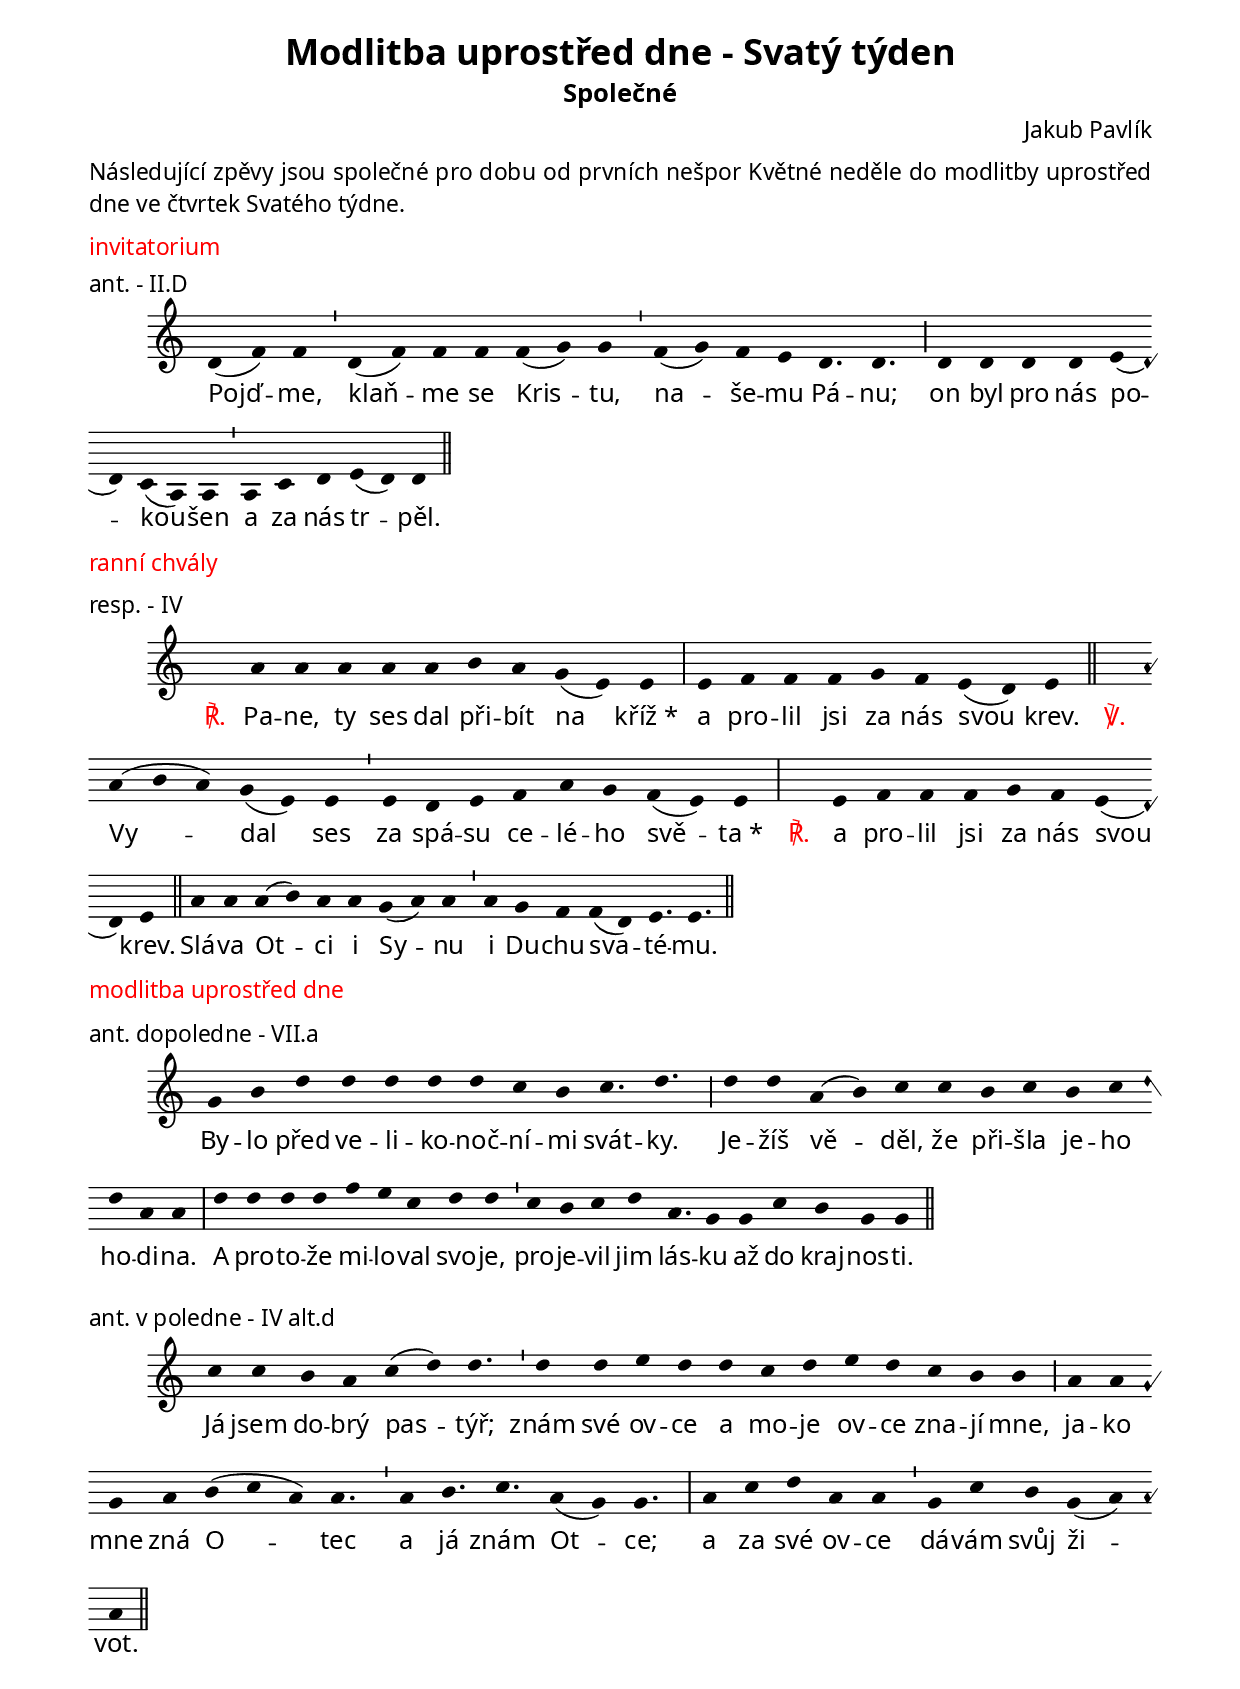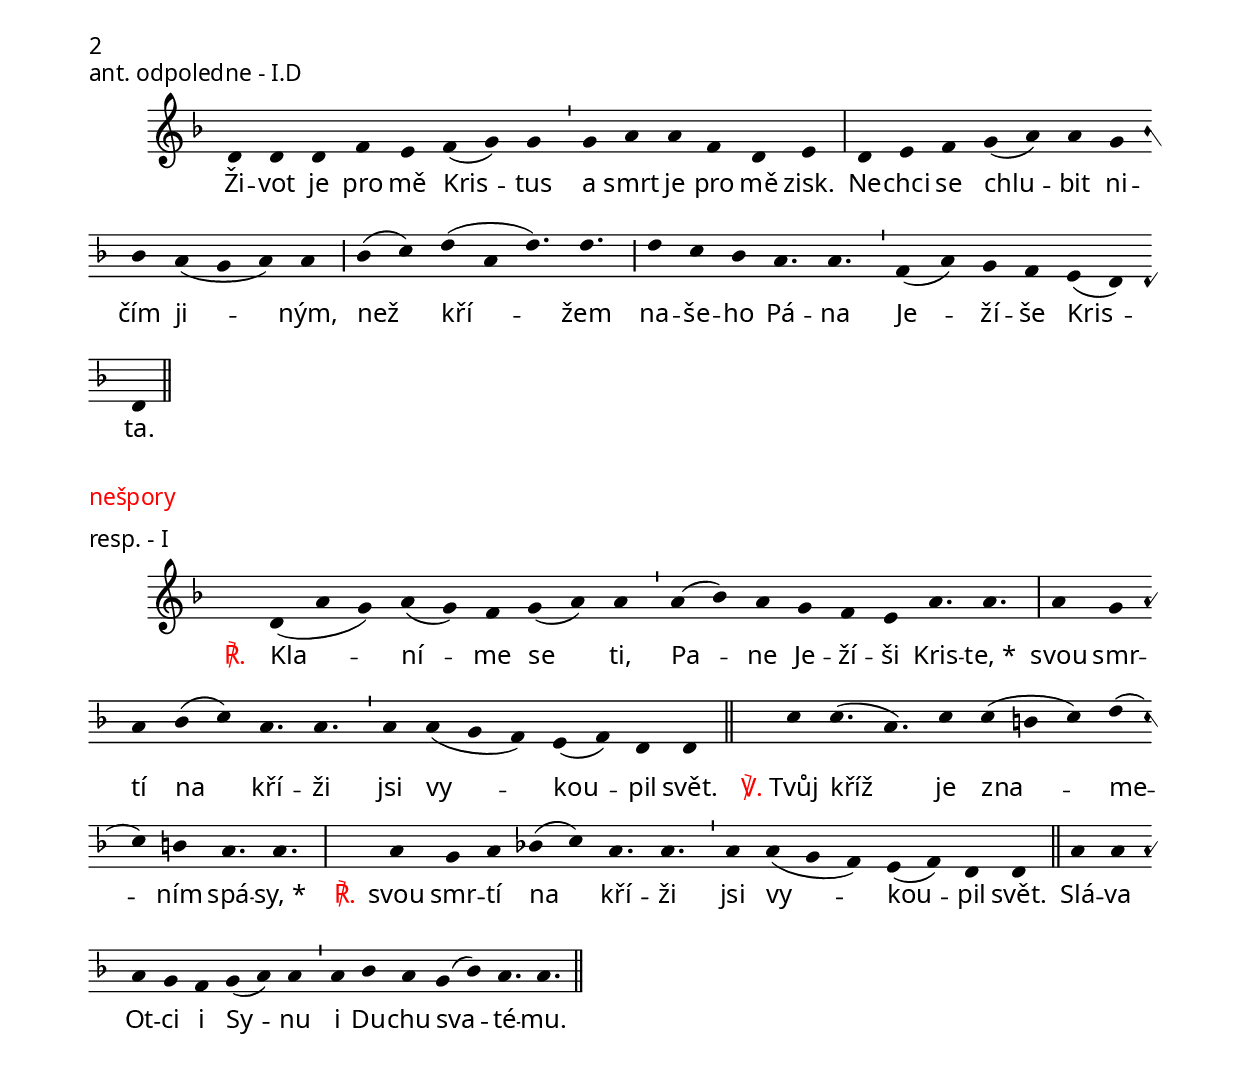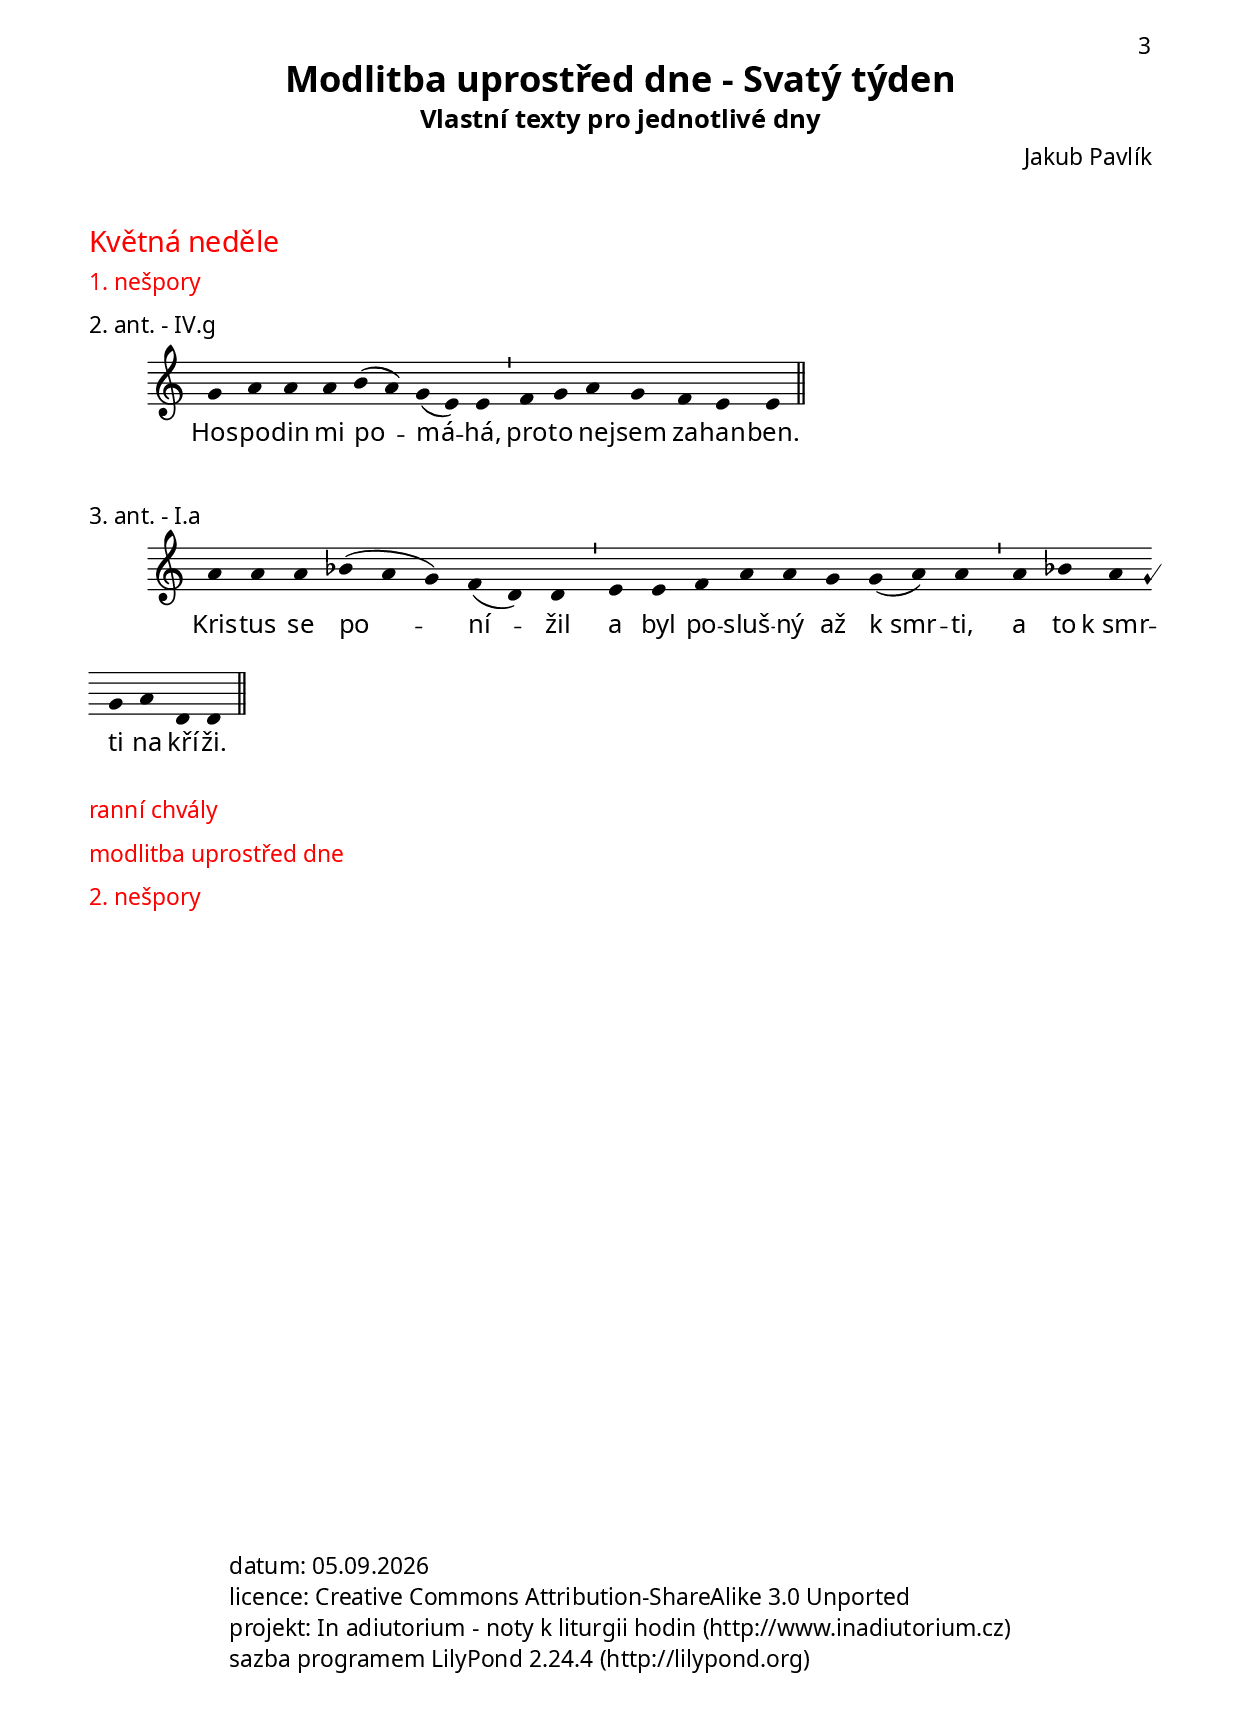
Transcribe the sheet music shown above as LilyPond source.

\version "2.14.2"

\header {
  title = "Modlitba uprostřed dne - Svatý týden"
  composer = "Jakub Pavlík"
}

\include "spolecne.ly"
\include "dilyresponsorii.ly"

\bookpart {
  \header {
    subtitle = "Společné"
  }
  
  \markup\justify{
    Následující zpěvy jsou společné pro dobu od prvních nešpor
    Květné neděle do modlitby uprostřed dne ve čtvrtek Svatého
    týdne.
  }
  
  \markup {\nadpisHodinka {"invitatorium"}}

  \score {
    \relative c' {
      \choralniRezim
      d4( f) f \barMin
      d( f) f f f( g) g \barMin f( g) f e d4. d \barMaior
      d4 d d d e( d) c( a) a \barMin a c d e( d) d \barFinalis
    }
    \addlyrics {
      Pojď -- me,
      klaň -- me se Kris -- tu, na -- še -- mu Pá -- nu;
      on byl pro nás po -- kou -- šen a za nás tr -- pěl.
    }
    \header {
      quid = "ant."
      modus = "II"
      differentia = "D" 
      psalmus = ""
      id = ""
      piece = \markup {\sestavTitulekBezZalmu}
    }
  }
  
  \markup {\nadpisHodinka {"ranní chvály"}}

  \score {
    \relative c'' {
      \choralniRezim
      
      % R
      \neviditelna a
      a4 a a a a b a g( e) e \barMax
      e f f f g f e( d) e \barFinalis
      % V
      \neviditelna a
      a( b a) g( e) e \barMin e d e f a g f( e) e \barMax
      % R
      \neviditelna a
      e f f f g f e( d) e \barFinalis
      % Slava
      a a a( b) a a g( a) a \barMin a g f f( d) e4. e \barFinalis
    }
    \addlyrics {
      \Response Pa -- ne, ty ses dal při -- bít na kříž_*
      a pro -- lil jsi za nás svou krev.
      \Verse Vy -- dal ses za spá -- su ce -- lé -- ho svě -- ta_*
      \Response a pro -- lil jsi za nás svou krev.
      \textRespDoxologie
    }
    \header {
      quid = "resp."
      modus = "IV"
      id = ""
      piece = \markup {\sestavTitulekResp}
    }
  }


  \markup {\nadpisHodinka {"modlitba uprostřed dne"}}

\score {
  \relative c'' {
    \choralniRezim
    
    g4 b d d d d d c b c4. d \barMaior
    d4 d a( b) c c b c b c d a a \barMax
    d d d d f e c d d \barMin
    c b c d a4. g4 g c b g g \barFinalis
  }
  \addlyrics {
    By -- lo před ve -- li -- ko -- noč -- ní -- mi svát -- ky. 
    Je -- žíš vě -- děl, že při -- šla je -- ho ho -- di -- na. 
    A pro -- to -- že mi -- lo -- val svo -- je,
    pro -- je -- vil jim lás -- ku až do kraj -- nos -- ti.
  }
  \header {
    quid = "ant. dopoledne"
    modus = "VII"
    differentia = "a" 
    psalmus = ""
    id = "dopo"
    piece = \markup {\sestavTitulekBezZalmu}
  }
}

\score {
  \relative c'' {
    \choralniRezim
    
    c4 c b a c( d) d4. \barMin
    d4 d e d d c d e d c b b \barMaior 
    a a g a b( c a) a4. \barMin
    a4 b4. c a4( g) g4. \barMax
    a4 c d a a \barMin
    g c b g( a) a \barFinalis
  }
  \addlyrics {
    Já jsem do -- brý pas -- týř; znám své ov -- ce a mo -- je ov -- ce
    zna -- jí mne, ja -- ko mne zná O -- tec a já znám Ot -- ce;
    a za své ov -- ce dá -- vám svůj ži -- vot.
  }
  \header {
    quid = "ant. v poledne"
    modus = "IV alt"
    differentia = "d" 
    psalmus = ""
    id = "po"
    piece = \markup {\sestavTitulekBezZalmu}
  }
}

\score {
  \relative c' {
    \choralniRezim
    \key f \major
    d4 d d f e f( g) g \barMin
    g a a f d e \barMax
    
    d e f g( a) a g bes a( g a) a \barMaior
    bes( c) d( a d4.) d \barMaior
    d4 c bes a4. a \barMin f4( a) g f e( d) d \barFinalis
  }
  \addlyrics {
    Ži -- vot je pro mě Kris -- tus
    a smrt je pro mě zisk.
    
    Ne -- chci se chlu -- bit ni -- čím ji -- ným,
    než kří -- žem 
    na -- še -- ho Pá -- na Je -- ží -- še Kris -- ta.
  }
  \header {
    quid = "ant. odpoledne"
    modus = "I"
    differentia = "D" 
    psalmus = ""
    id = "odpo"
    piece = \markup {\sestavTitulekBezZalmu}
  }
}

  \markup {\nadpisHodinka {"nešpory"}}

  \score {
    \relative c' {
      \choralniRezim
      \key f \major
      % R
      \neviditelna d
      d4( a' g) a( g) f g( a) a \barMin a( bes) a g f e a4. a \barMax
      a4 g a bes( c) a4. a \barMin a4 a( g f) e( f) d d \barFinalis
      % V
      \neviditelna a
      c' c4.( a) c4 c( b c) d( c) b a4. a \barMax
      % R
      \neviditelna a
      a4 g a bes!( c) a4. a \barMin a4 a( g f) e( f) d d \barFinalis
      % Slava
      a'4 a a g f g( a) a \barMin a bes a g( bes) a4. a \barFinalis
    }
    \addlyrics {
      \Response Kla -- ní -- me se ti, Pa -- ne Je -- ží -- ši Kris -- te,_*
      svou smr -- tí na kří -- ži jsi vy -- kou -- pil svět.
      \Verse Tvůj kříž je zna -- me -- ním spá -- sy,_*
      \Response svou smr -- tí na kří -- ži jsi vy -- kou -- pil svět.
      \textRespDoxologie
    }
    \header {
      quid = "resp."
      modus = "I"
      id = ""
      piece = \markup {\sestavTitulekResp}
    }
  }
} % bookpart

\bookpart {
  \header {
    subtitle = "Vlastní texty pro jednotlivé dny"
  }
  
  \markup\nadpisDen{Květná neděle}
  
  \markup {\nadpisHodinka {"1. nešpory"}}
  
  \score {
    \relative c' {
      \choralniRezim
      
    }
    \addlyrics {
      Tak dlou -- ho jsem u -- čil u vás v_chrá -- mě,
      a ne -- zmoc -- ni -- li jste se mě;
      ny -- ní jste mě zbi -- čo -- va -- li a ve -- de -- te mě na kříž.
    }
    \header {
      quid = "1. ant."
      modus = ""
      differentia = "" 
      psalmus = ""
      id = ""
      piece = \markup {\sestavTitulekBezZalmu}
    }
  }
  
  \score {
    \relative c'' {
      \choralniRezim
      g4 a a a b( a) g( e) e \barMin
      f g a g f e e \barFinalis
    }
    \addlyrics {
      Hos -- po -- din mi po -- má -- há,
      pro -- to ne -- jsem za -- han -- ben.
    }
    \header {
      quid = "2. ant."
      modus = "IV"
      differentia = "g" 
      psalmus = ""
      id = ""
      piece = \markup {\sestavTitulekBezZalmu}
    }
  }
  
  \score {
    \relative c'' {
      \choralniRezim
      a4 a a bes( a g) f( d) d \barMin
      e e f a a g g( a) a \barMin
      a bes a g a d, d \barFinalis
    }
    \addlyrics {
      Kris -- tus se po -- ní -- žil 
      a byl po -- sluš -- ný až k_smr -- ti,
      a to k_smr -- ti na kří -- ži.
    }
    \header {
      quid = "3. ant."
      modus = "I"
      differentia = "a" 
      psalmus = ""
      id = ""
      piece = \markup {\sestavTitulekBezZalmu}
    }
  }
  
  \score {
    \relative c' {
      \choralniRezim
      
    }
    \addlyrics {
      Mno -- ho li -- dí pro -- stí -- ra -- lo na ces -- tu pláš -- tě,
      ji -- ní za -- se vět -- vič -- ky, kte -- ré na -- ře -- za -- li na po -- lích,
      a vo -- la -- li:
      Ho -- sa -- na na vý -- sos -- tech!
    }
    \header {
      quid = "ant. k Magnificat /cyklus B/"
      modus = ""
      differentia = "" 
      psalmus = ""
      id = ""
      piece = \markup {\sestavTitulekBezZalmu}
    }
  }
  
  \markup {\nadpisHodinka {"ranní chvály"}}
  \markup {\nadpisHodinka {"modlitba uprostřed dne"}}
  \markup {\nadpisHodinka {"2. nešpory"}}
}